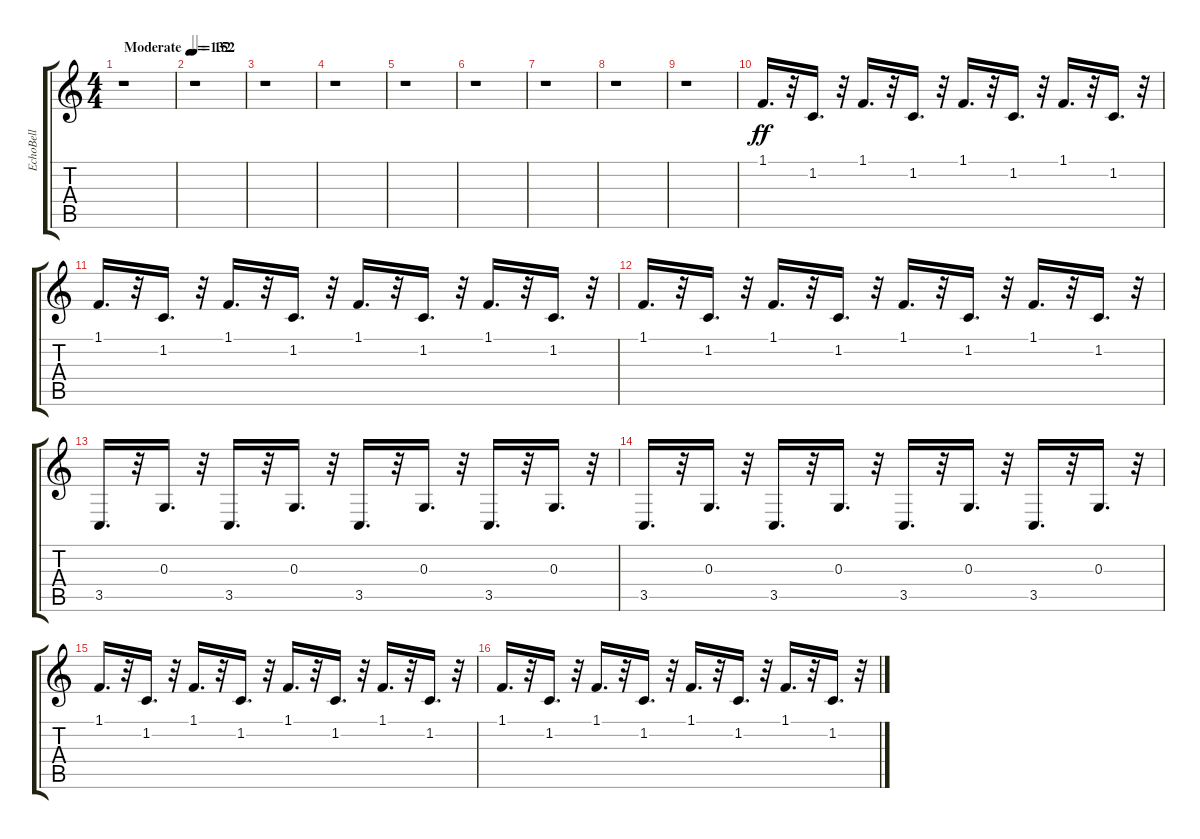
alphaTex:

\track ("EchoBell" "EchoBell") {instrument fx7echoes}
\staff {score tabs}
\tuning (E4 B3 G3 D3 A2 E2) {hide}
\ts (4 4)
\tempo (132 "Moderate")
\clef g2
\ks c
r.1{dy ff instrument fx7echoes} |
\tempo 152
r.1 |
r.1 |
r.1 |
r.1 |
r.1 |
r.1 |
r.1 |
r.1 |
1.1.16{d} r.32 1.2.16{d} r.32 1.1.16{d} r.32 1.2.16{d} r.32 1.1.16{d} r.32 1.2.16{d} r.32 1.1.16{d} r.32 1.2.16{d} r.32 |
1.1.16{d} r.32 1.2.16{d} r.32 1.1.16{d} r.32 1.2.16{d} r.32 1.1.16{d} r.32 1.2.16{d} r.32 1.1.16{d} r.32 1.2.16{d} r.32 |
1.1.16{d} r.32 1.2.16{d} r.32 1.1.16{d} r.32 1.2.16{d} r.32 1.1.16{d} r.32 1.2.16{d} r.32 1.1.16{d} r.32 1.2.16{d} r.32 |
3.5.16{d} r.32 0.3.16{d} r.32 3.5.16{d} r.32 0.3.16{d} r.32 3.5.16{d} r.32 0.3.16{d} r.32 3.5.16{d} r.32 0.3.16{d} r.32 |
3.5.16{d} r.32 0.3.16{d} r.32 3.5.16{d} r.32 0.3.16{d} r.32 3.5.16{d} r.32 0.3.16{d} r.32 3.5.16{d} r.32 0.3.16{d} r.32 |
1.1.16{d} r.32 1.2.16{d} r.32 1.1.16{d} r.32 1.2.16{d} r.32 1.1.16{d} r.32 1.2.16{d} r.32 1.1.16{d} r.32 1.2.16{d} r.32 |
1.1.16{d} r.32 1.2.16{d} r.32 1.1.16{d} r.32 1.2.16{d} r.32 1.1.16{d} r.32 1.2.16{d} r.32 1.1.16{d} r.32 1.2.16{d} r.32
